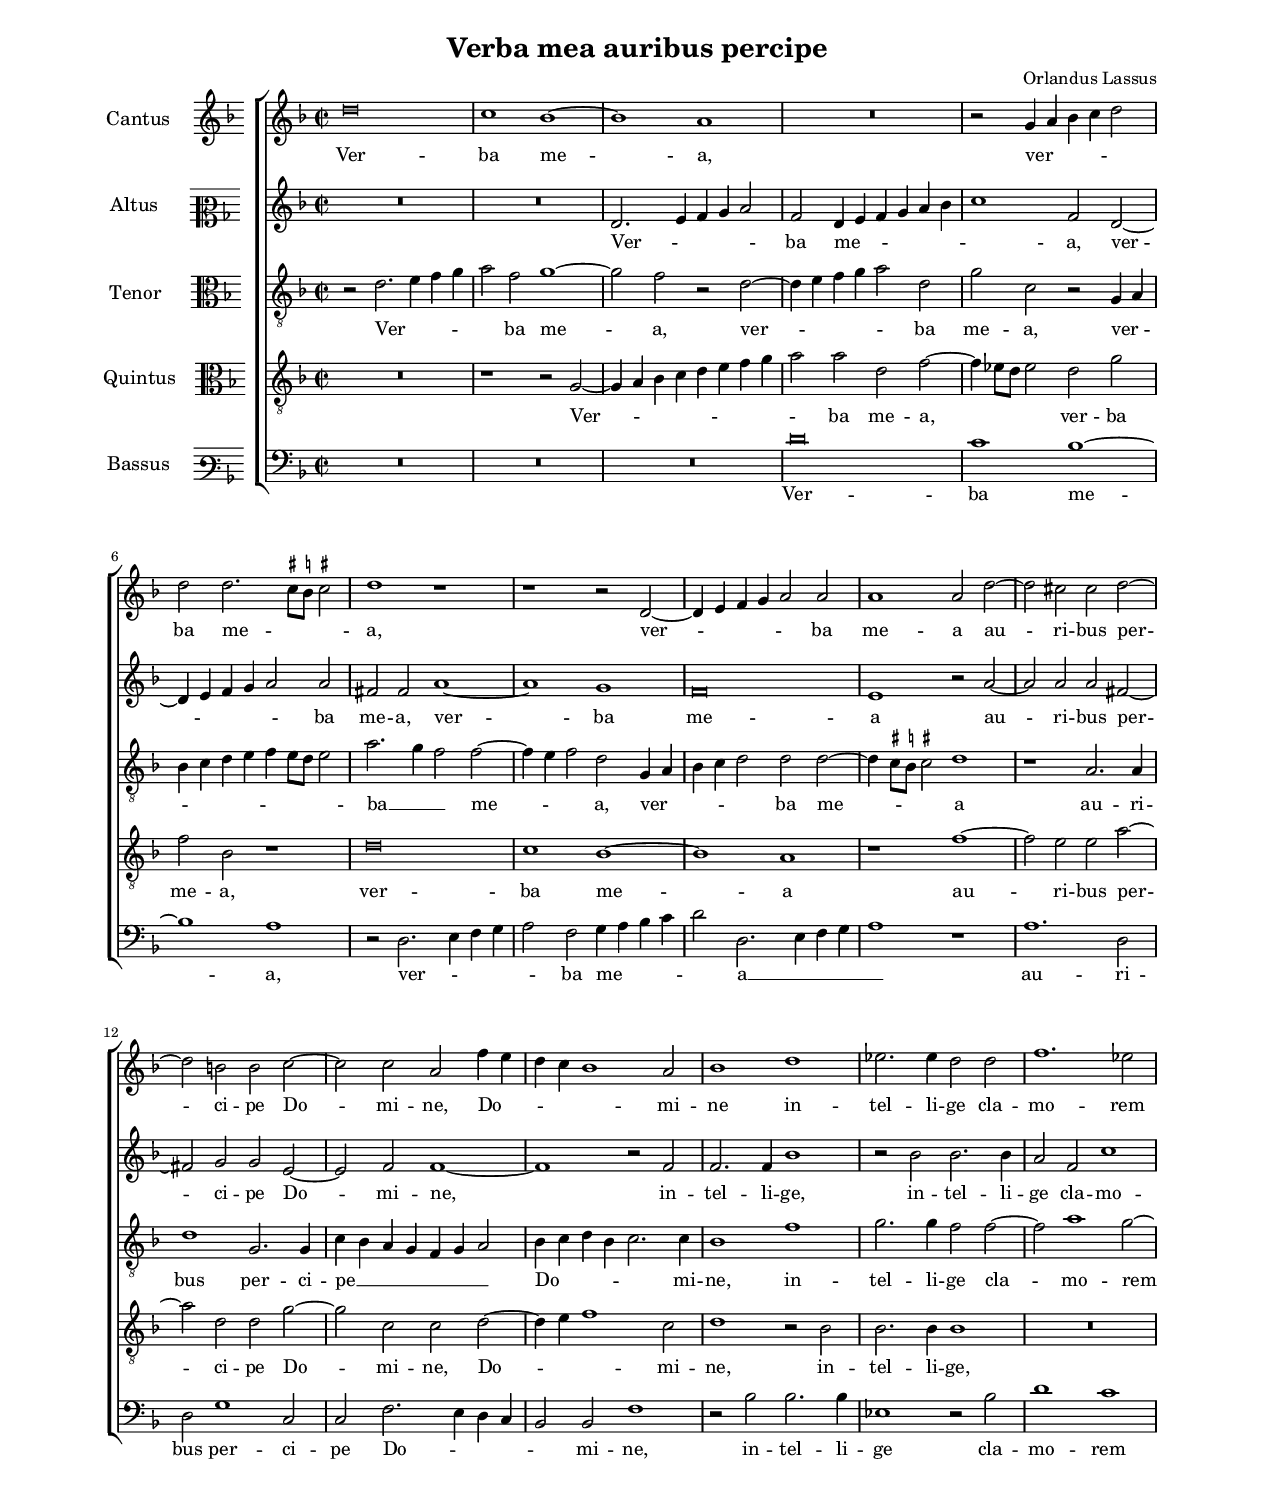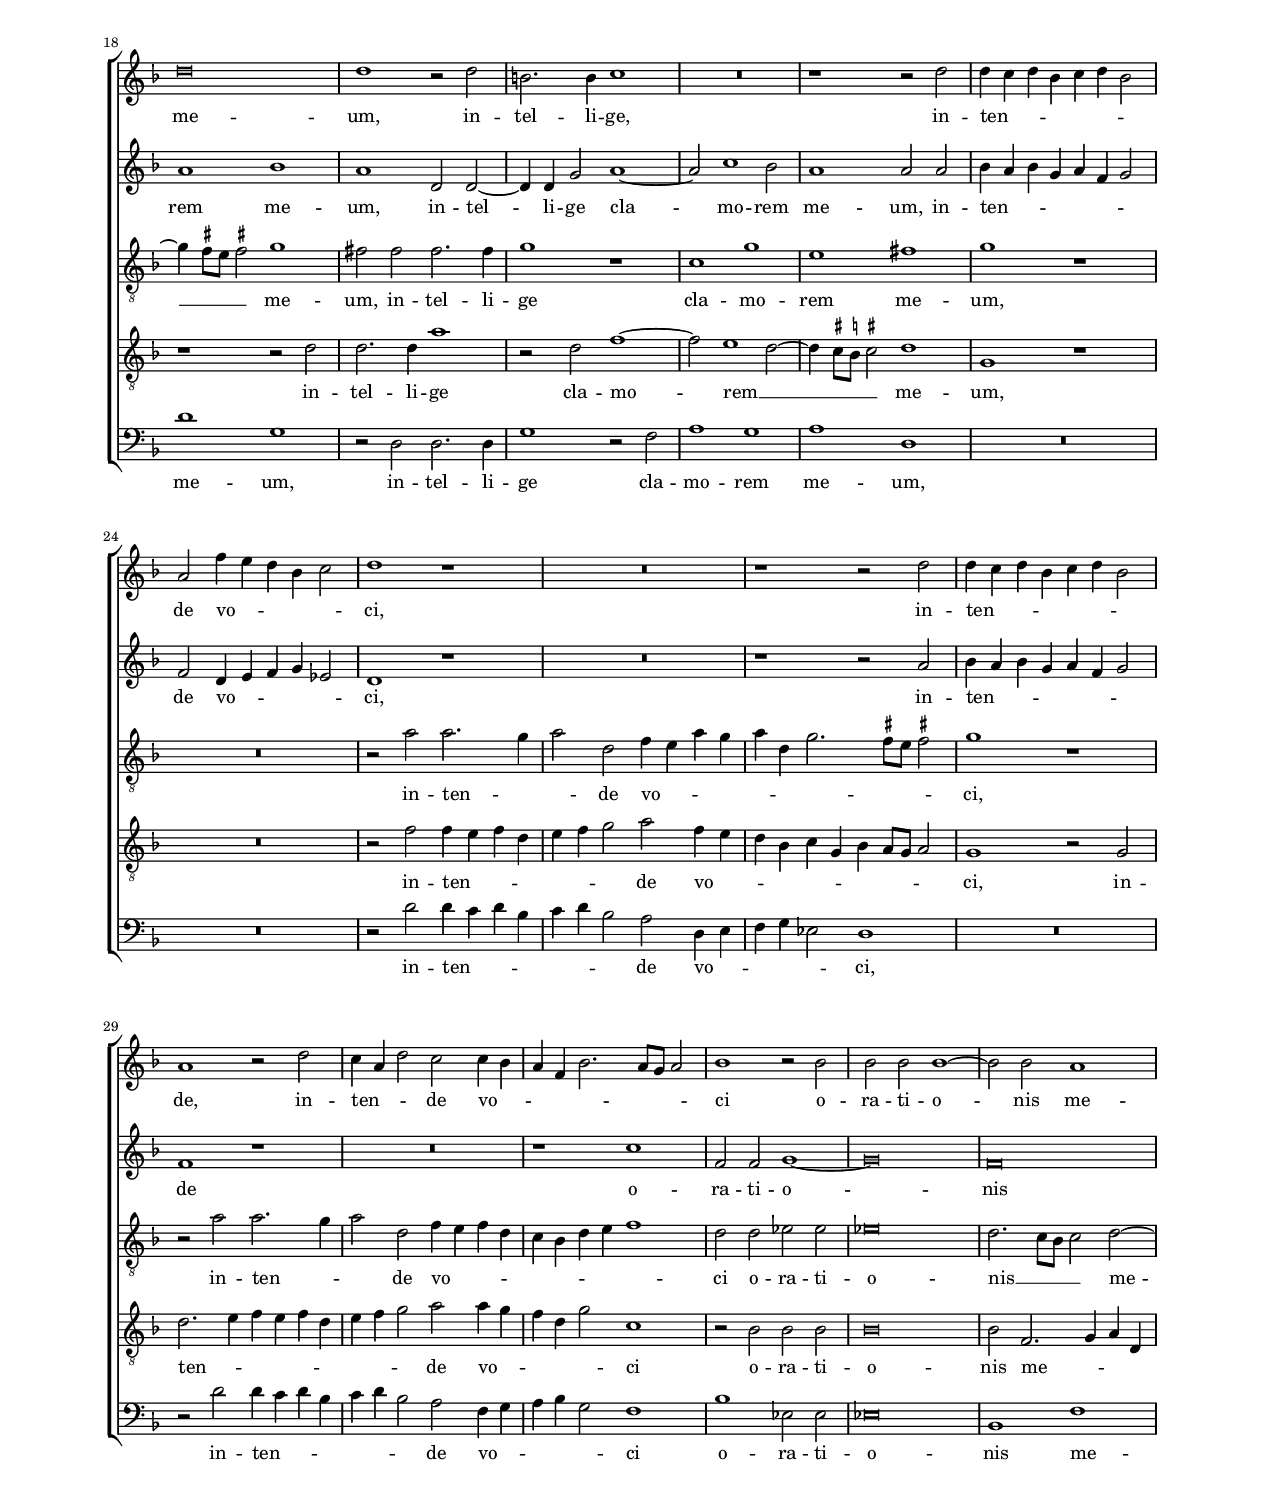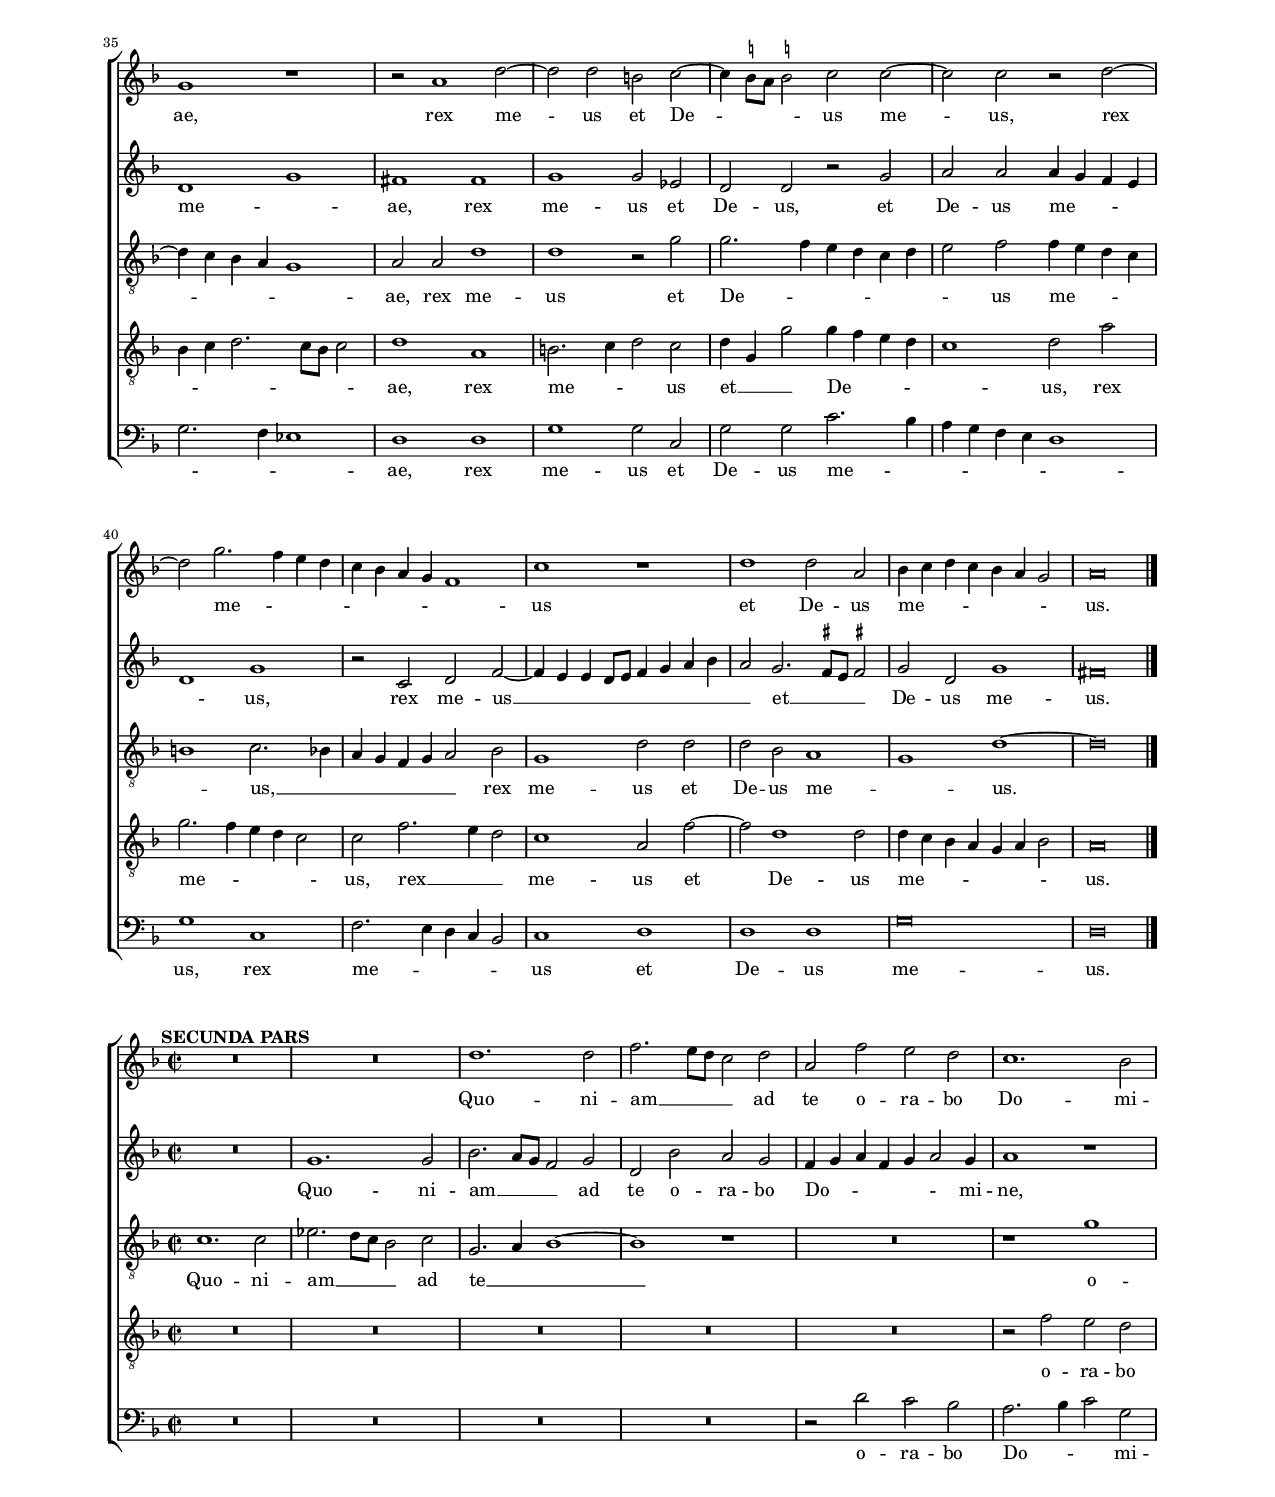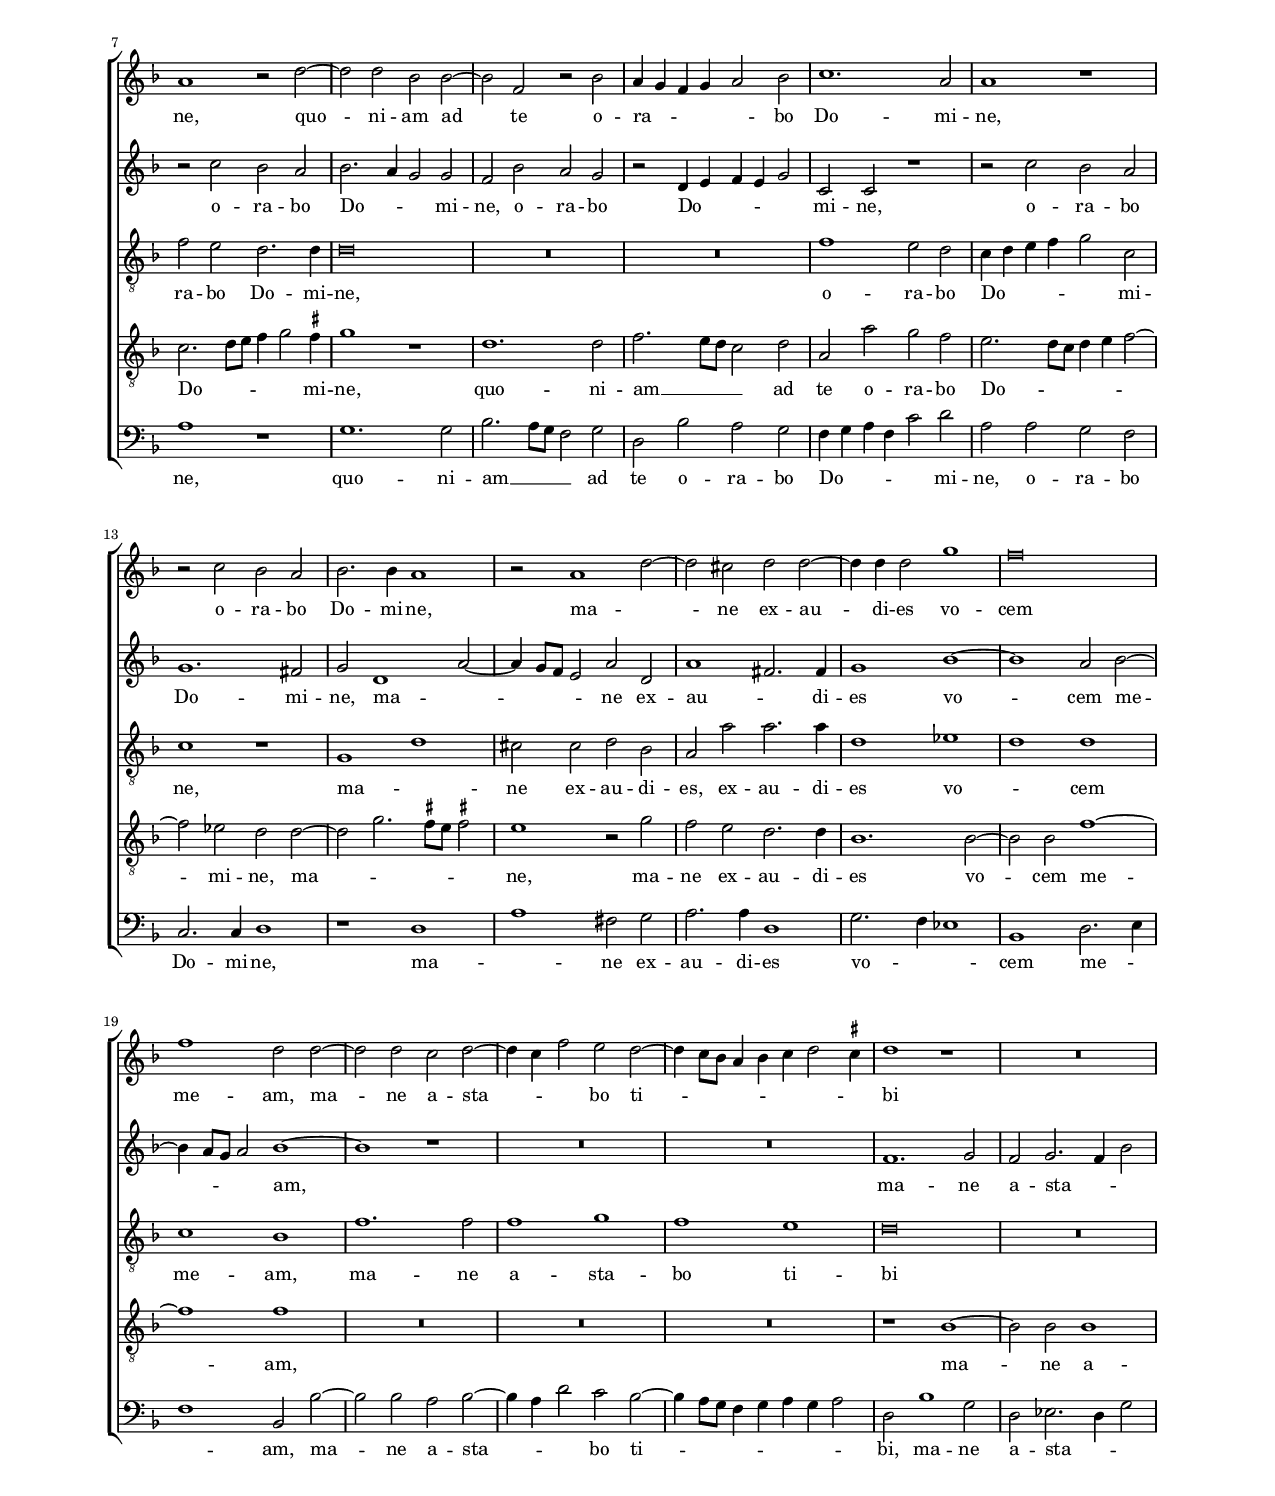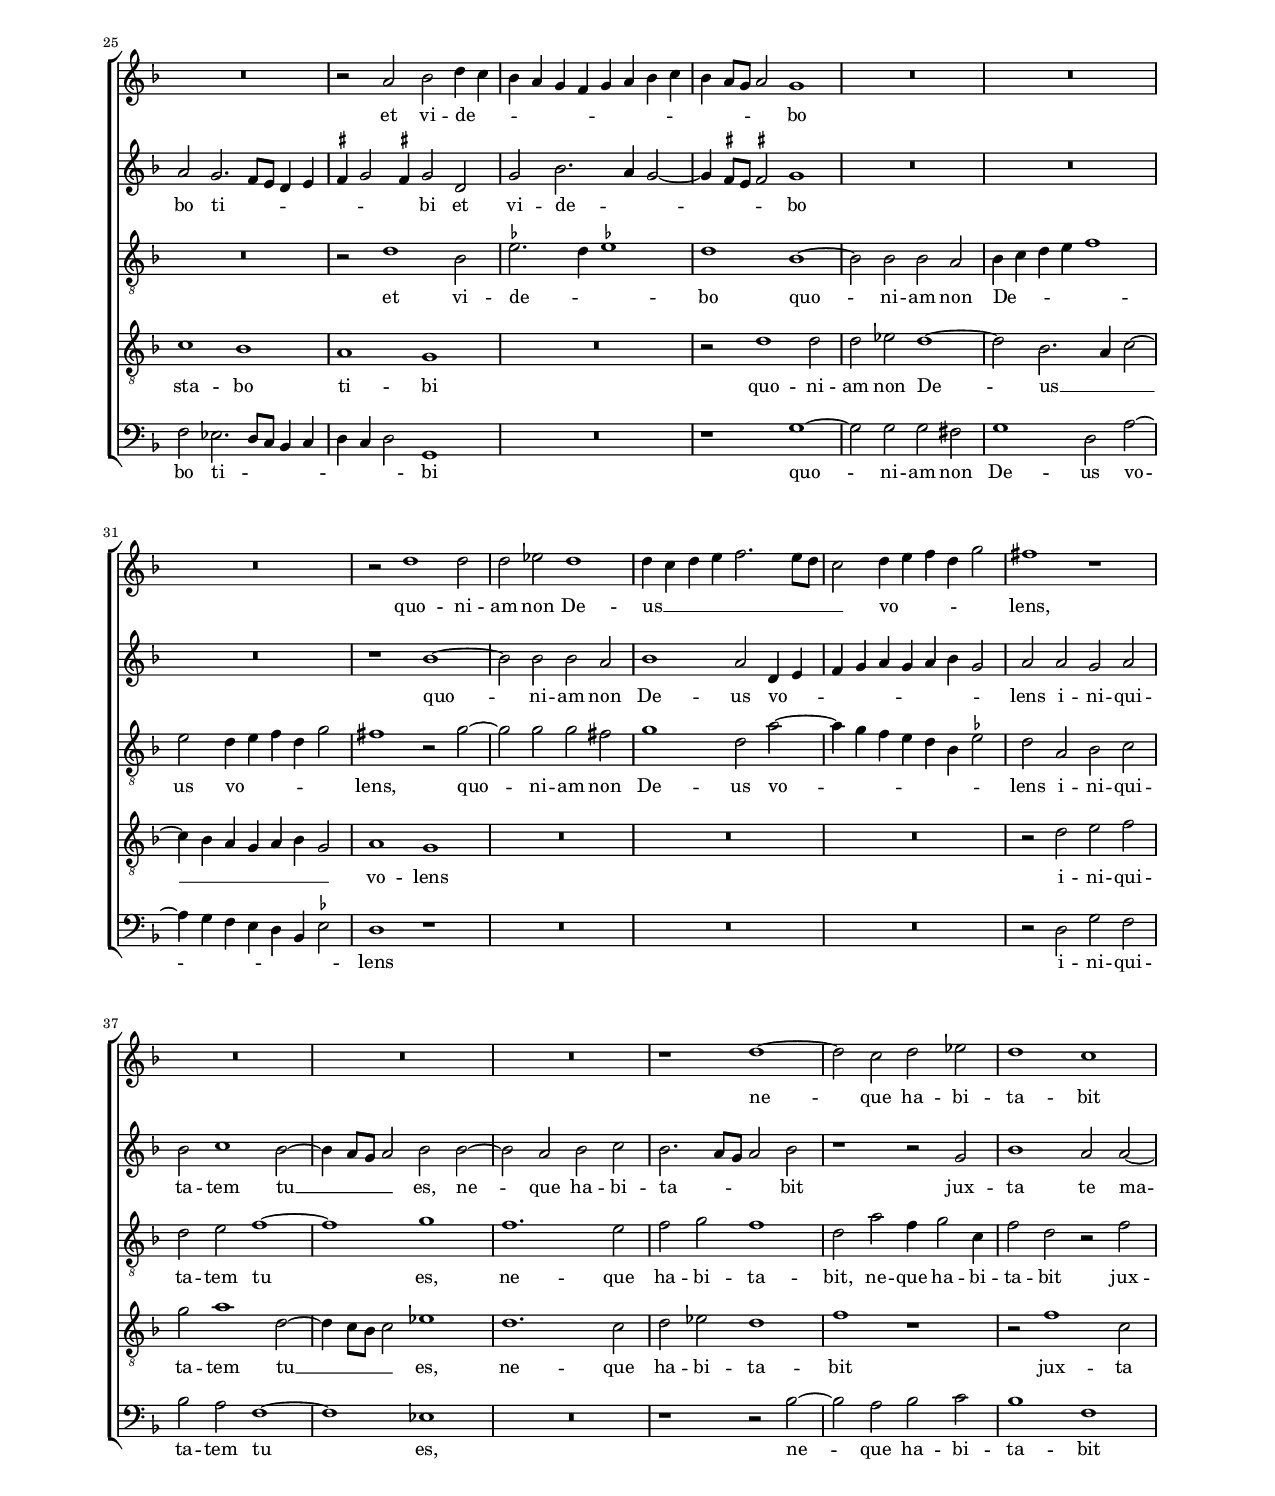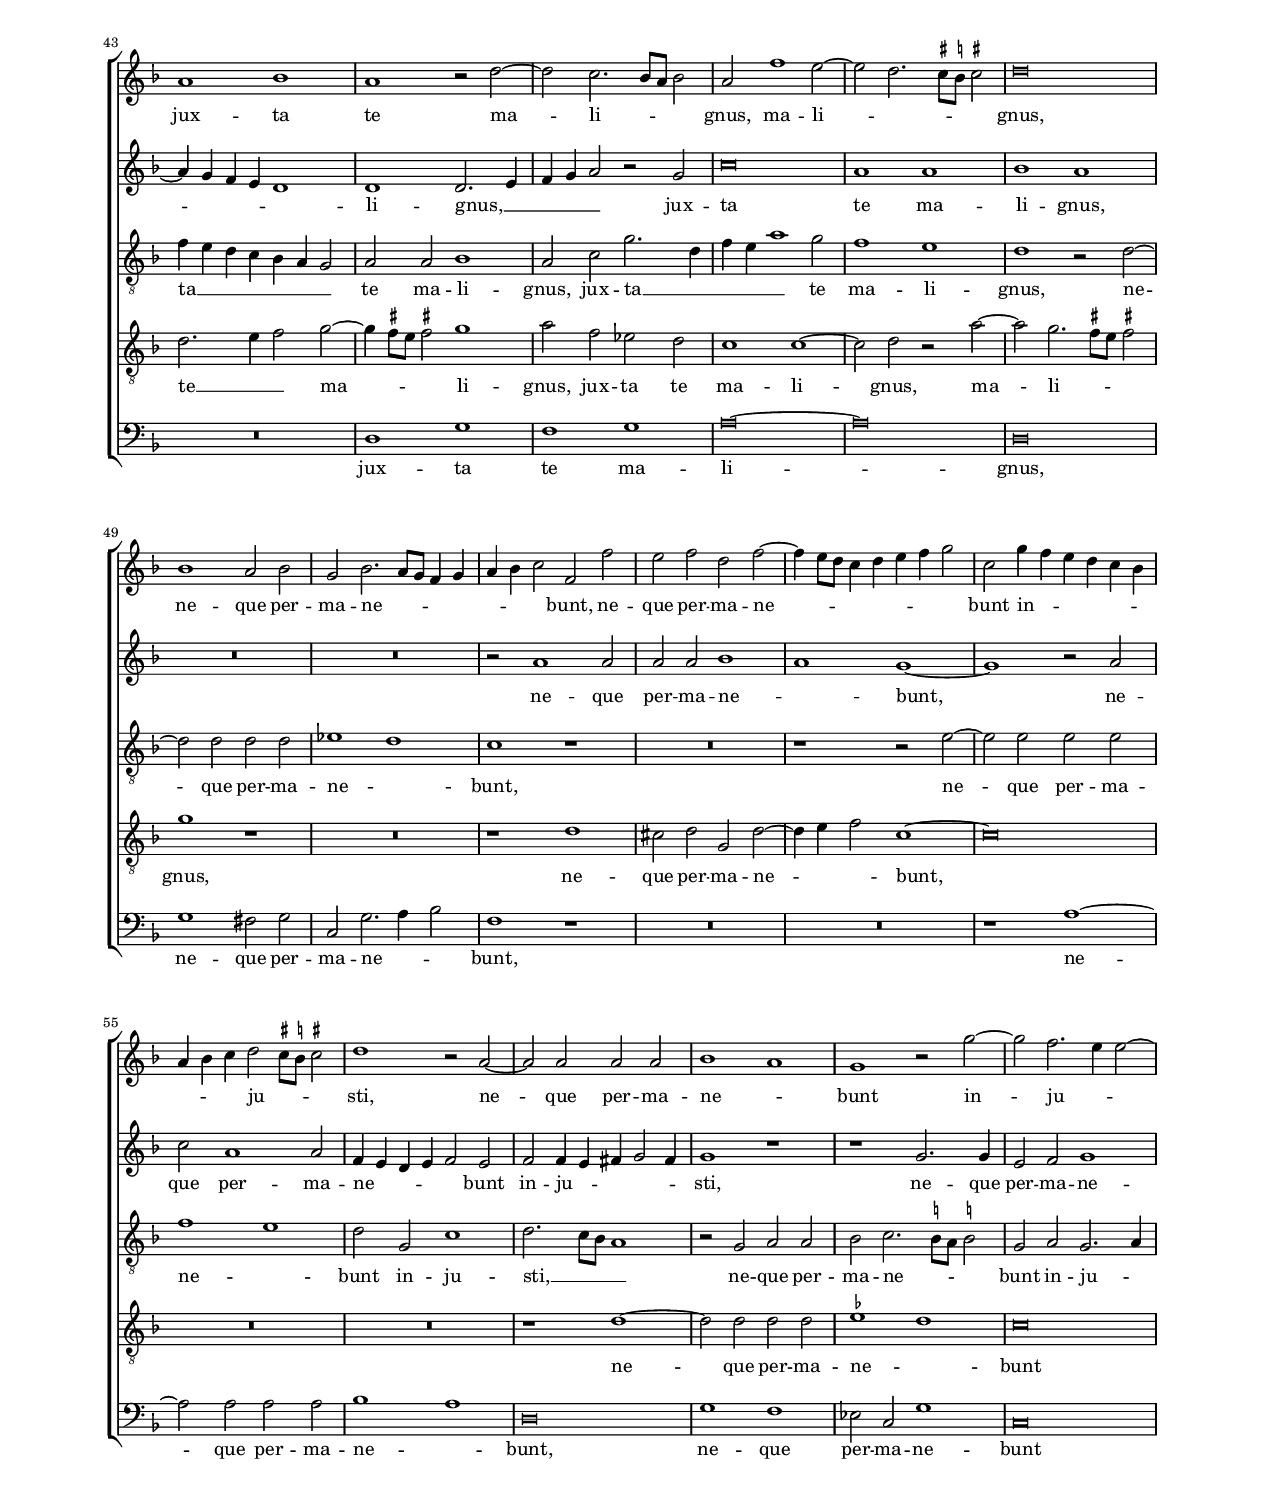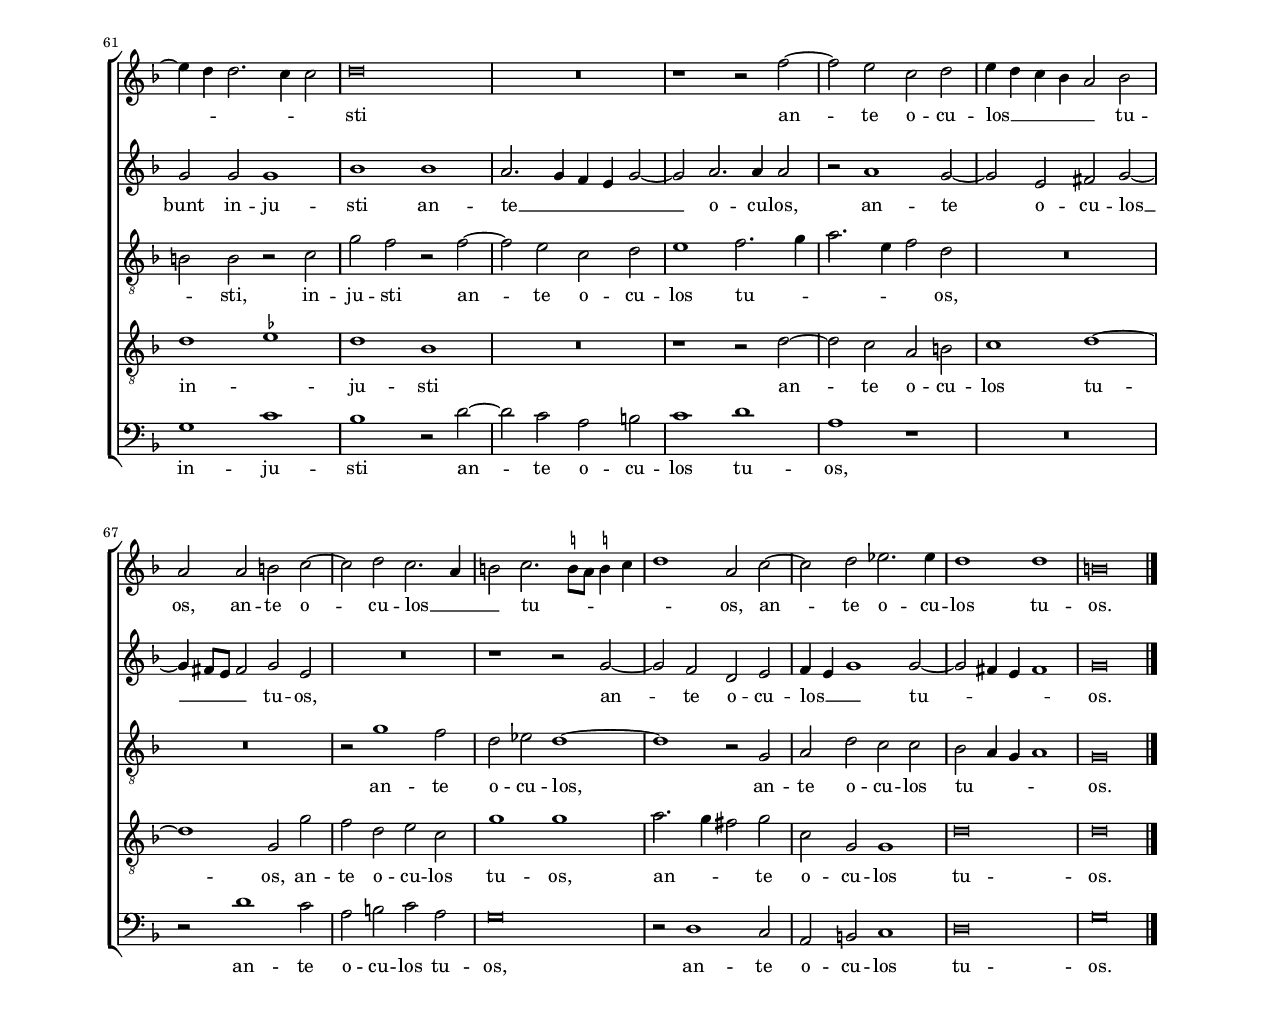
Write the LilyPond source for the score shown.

\header
{
  title="Verba mea auribus percipe"
  composer="Orlandus Lassus"
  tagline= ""
}

\version "2.18.2"
\include "deutsch.ly"
#(set-global-staff-size 15)
#(set-default-paper-size "letter")
#(ly:set-option 'point-and-click #f)

	
	ficta = { \once \set suggestAccidentals = ##t }
	
	forget = #(define-music-function (parser location music) (ly:music?) #{
		\accidentalStyle forget
		$music
		\accidentalStyle default
		#})
	
	m = \melisma
	me = \melismaEnd


\paper
	{
	top-margin = 1.8 \cm
	bottom-margin = 1.8 \cm
	left-margin = 2 \cm
	right-margin = 2 \cm
	ragged-bottom = ##f
	ragged-last-bottom = ##t
	print-page-number = ##f
	score-system-spacing = #'((basic-distance . 17) (minimum-distance . 13) (padding . 6) (strechability . 150))
	system-system-spacing = #'((basic-distance . 17) (minimum-distance . 13) (padding . 6) (strechability . 150))
%	systems-per-page = 3
%	min-systems-per-page = 3
	}

global = {
	\key f \major
	\time 2/2 \set Score.measureLength = #(ly:make-moment 2/1)
	\skip 1*90 \bar "|."
	}
	

incipitcantus = \markup { \score {
	{
	\set Staff.instrumentName = \markup { \fontsize #1 "Cantus" }
	\key f \major
	\clef violin
	s4 \bar ""
	}
	\layout  {
	raggedright = ##t
	indent = 1.8 \cm
	line-width = 2.5 \cm
	\context { \Staff \remove Time_signature_engraver }
	\override Staff.Clef.Y-extent = #'(0 . 0)
	}} \hspace #1 }
      
      
incipitaltus = \markup { \score {
	{
	\set Staff.instrumentName = \markup { \fontsize #1 "Altus" }
	\key f \major
	\clef mezzosoprano
	s4 \bar ""
	}
	\layout  {
	raggedright = ##t
	indent = 1.8 \cm
	line-width = 2.5 \cm
	\context { \Staff \remove Time_signature_engraver }
	\override Staff.Clef.Y-extent = #'(0 . 0)
	}} \hspace #1 }


incipittenor = \markup { \score {
	{
	\set Staff.instrumentName = \markup { \fontsize #1 "Tenor" }
	\key f \major
	\clef alto
	s4 \bar ""
	}
	\layout  {
	raggedright = ##t
	indent = 1.8 \cm
	line-width = 2.5 \cm
	\context { \Staff \remove Time_signature_engraver }
	\override Staff.Clef.Y-extent = #'(0 . 0)
	}} \hspace #1 }
      
      
incipitquintus = \markup { \score {
	{
	\set Staff.instrumentName = \markup { \fontsize #1 "Quintus" }
	\key f \major
	\clef alto
	s4 \bar ""
	}
	\layout  {
	raggedright = ##t
	indent = 1.8 \cm
	line-width = 2.5 \cm
	\context { \Staff \remove Time_signature_engraver }
	\override Staff.Clef.Y-extent = #'(0 . 0)
	}} \hspace #1 }
      
      
incipitbassus = \markup { \score {
	{
	\set Staff.instrumentName = \markup { \fontsize #1 "Bassus" }
	\key f \major
	\clef varbaritone
	s4 \bar ""
	}
	\layout  {
	raggedright = ##t
	indent = 1.8 \cm
	line-width = 2.5 \cm
	\context { \Staff \remove Time_signature_engraver }
	\override Staff.Clef.Y-extent = #'(0 . 0)
	}} \hspace #1 }


cantus =  \relative c''
	{
	d\breve
	c1 b~
	b1 a
	R\breve
%5
	r2 g4 a b c d2 |
	d2 d2. \ficta cis8 \ficta h \ficta cis!2
	d1 r
	r1 r2 d,~
	d4 e f g a2 a
%10
	a1 a2 d~ |
	d2 cis cis d~
	d2 h h c~
	c2 c a f'4 e
	d4 c b1 a2
%15
	b1 d |
	es2. es4 d2 d
	f1. es2
	d\breve
	d1 r2 d
%20
	h2. h4 c1 |
	R\breve
	r1 r2 d
	d4 c d b c d b2
	a2 f'4 e d b c2
%25
	d1 r |
	R\breve
	r1 r2 d
	d4 c d b c d b2
	a1 r2 d
%30
	c4 a d2 c c4 b |
	a4 f b2. a8 g a2
	b1 r2 b
	b2 b b1~
	b2 b a1
%35
	g1 r |
	r2 a1 d2~
	d2 d h c~
	c4 \stemDown \ficta h8 a \stemNeutral \ficta h!2 c c~
	c2 c r d~
%40
	d2 g2. f4 e d |
	c4 b a g f1
	c'1 r
	d1 d2 a
	b4 c d c b a g2
%45
	a\breve |
	}


altus =  \relative c'
        {
	R\breve
	R\breve
	d2. e4 f g a2
	f2 d4 e f g a b
%5
	c1 f,2 d~ |
	d4 e f g a2 a
	fis2 fis a1~
	a1 g
	f\breve
%10
	e1 r2 a~ |
	a2 a a fis~
	fis2 g g e~
	e2 f f1~
	f1 r2 f
%15
	f2. f4 b1 |
	r2 b b2. b4
	a2 f c'1
	a1 b
	a1 d,2 d~
%20
	d4 d g2 a1~ |
	a2 c1 b2
	a1 a2 a
	b4 a b g a f g2
	f2 d4 e f4 g es2
%25
	d1 r |
	R\breve
	r1 r2 a'
	b4 a b g a f g2
	f1 r
%30
	R\breve |
	r1 c'
	f,2 f g1~
	g\breve
	f\breve
%35
	d1 g |
	fis1 fis
	g1 g2 es
	d2 d r g
	a2 a a4 g f e
%40
	d1 g |
	r2 c, d f~
	f4 e e d8 e f4 g a b
	a2 g2. \ficta fis8 e \ficta fis!2
	g2 d g1
%45
	fis\breve |
	}


tenor =  \relative c'
	{
	r2 d2. e4 f g
	a2 f g1~
	g2 f r d~
	d4 e f g a2 d,
%5
	g2 c, r g4 a |
	b4 c d e f e8 d e2
	a2. g4 f2 f~
	f4 e f2 d g,4 a
	b4 c d2 d d~
%10
	d4 \ficta cis8 \ficta h \ficta cis!2 d1 |
	r1 a2. a4
	d1 g,2. g4
	c4 b a g f g a2
	b4 c d b c2. c4
%15
	b1 f' |
	g2. g4 f2 f~
	f2 a1 g2~
	g4 \ficta fis8 e \ficta fis!2 g1
	fis2 fis fis2. fis4
%20
	g1 r |
	c,1 g'
	e1 fis
	g1 r
	R\breve
%25
	r2 a a2. g4 |
	a2 d, f4 e a g
	a4 d, g2. \ficta fis8 e \ficta fis!2
	g1 r
	r2 a a2. g4
%30
	a2 d, f4 e f d |
	c4 b d e f1
	d2 d es es
	es\breve
	d2. c8 b c2 d~
%35
	d4 c b a g1 |
	a2 a d1
	d1 r2 g
	g2. f4 e d c d
	e2 f f4 e d c
%40
	h1 c2. b4 |
	a4 g f g a2 b
	g1 d'2 d
	d2 b a1
	g1 d'~
%45
	d\breve |
	}


quintus  =  \relative c'
	{
	R\breve
	r1 r2 g~
	g4 a b c d e f g
	a2 a d, f~
%5
	f4 es8 d es2 d g |
	f2 b, r1
	d\breve
	c1 b~
	b1 a
%10
	r1 f'~ |
	f2 e e a~
	a2 d, d g~
	g2 c, c d~
	d4 e f1 c2
%15
	d1 r2 b |
	b2. b4 b1
	R\breve
	r1 r2 d
	d2. d4 a'1
%20
	r2 d, f1~ |
	f2 e1 d2~
	d4 \ficta cis8 \ficta h \ficta cis!2 d1
	g,1 r
	R\breve
%25
	r2 f' f4 e f d |
	e4 f g2 a f4 e
	d4 b c g b a8 g a2
	g1 r2 g
	d'2. e4 f e f d
%30
	e4 f g2 a a4 g |
	f4 d g2 c,1
	r2 b b b
	b\breve
	b2 f2. g4 a d,
%35
	b'4 c d2. c8 b c2 |
	d1 a
	h2. c4 d2 c
	d4 g, g'2 g4 f e d
	c1 d2 a'
%40
	g2. f4 e d c2 |
	c2 f2. e4 d2
	c1 a2 f'~
	f2 d1 d2
	d4 c b a g a b2
%45
	a\breve |
	}


bassus  =  \relative c
	{
	R\breve
	R\breve
	R\breve
	d'\breve
%5
	c1 b~ |
	b1 a
	r2 d,2. e4 f g
	a2 f g4 a b c
	d2 d,2. e4 f g
%10
	a1 r |
	a1. d,2
	d2 g1 c,2
	c2 f2. e4 d c
	b2 b f'1
%15
	r2 b b2. b4 |
	es,1 r2 b'
	d1 c
	d1 g,
	r2 d d2. d4
%20
	g1 r2 f |
	a1 g
	a1 d,
	R\breve
	R\breve
%25
	r2 d' d4 c d b |
	c4 d b2 a d,4 e
	f4 g es2 d1
	R\breve
	r2 d' d4 c d b
%30
	c4 d b2 a f4 g |
	a4 b g2 f1
	b1 es,2 es
	es\breve
	b1 f'
%35
	g2. f4 es1 |
	d1 d
	g1 g2 c,
	g'2 g c2. b4
	a4 g f e d1
%40
	g1 c, |
	f2. e4 d c b2
	c1 d
	d1 d
	g\breve
%45
	d\breve |
	}


lyricscantus = \lyricmode {
	Ver -- ba me -- a,
	ver -- _ _ _ _ ba me -- _ _ _ a,
	ver -- _ _ _ _ ba me -- a
	au -- ri -- bus per -- ci -- pe Do -- mi -- ne,
	Do -- _ _ _ _ mi -- ne in -- tel -- li -- ge cla -- mo -- rem me -- um,
	in -- tel -- li -- ge,
	in -- ten -- _ _ _ _ _ _ de vo -- _ _ _ _ ci,
	in -- ten -- _ _ _ _ _ _ de,
	in -- ten -- _ _ de vo -- _ _ _ _ _ _ _ ci
	o -- ra -- ti -- o -- nis me -- ae,
	rex me -- us et De -- _ _ _ us me -- us,
	rex me -- _ _ _ _ _ _ _ _ us et De -- us me -- _ _ _ _ _ _ us.
	}


lyricsaltus = \lyricmode {
	Ver -- _ _ _ _ ba me -- _ _ _ _ _ _ a,
	ver -- _ _ _ _ ba me -- a,
	ver -- ba me -- a
	au -- ri -- bus per -- ci -- pe Do -- mi -- ne,
	in -- tel -- li -- ge,
	in -- tel -- li -- ge cla -- mo -- rem me -- um,
	in -- tel -- li -- ge cla -- mo -- rem me -- um,
	in -- ten -- _ _ _ _ _ _ de vo -- _ _ _ _ ci,
	in -- ten -- _ _ _ _ _ _ de
	o -- ra -- ti -- o -- nis me -- _ ae,
	rex me -- us et De -- us,
	et De -- us me -- _ _ _ _ us,
	rex me -- us __ _ _ _ _ _ _ _ _ _ et __ _ _ _ De -- us me -- us.
	}


lyricstenor = \lyricmode {
	Ver -- _ _ _ _ ba me -- a,
	ver -- _ _ _ _ ba me -- a,
	ver -- _ _ _ _ _ _ _ _ _ ba __ _ _ me -- _ _ a,
	ver -- _ _ _ _ ba me -- _ _ _ a
	au -- ri -- bus per -- ci -- pe __ _ _ _ _ _ _ Do -- _ _ _ _ mi -- ne,
	in -- tel -- li -- ge cla -- mo -- rem __ _ _ _ me -- um,
	in -- tel -- li -- ge cla -- mo -- rem me --  um,
	in -- ten -- _ _ de vo -- _ _ _ _ _ _ _ _ _ ci,
	in -- ten -- _ _ de vo -- _ _ _ _ _ _ _ _ ci
	o -- ra -- ti -- o -- nis __ _ _ _ me -- _ _ _ _ ae,
	rex me -- us et De -- _ _ _ _ _ _ us me -- _ _ _ _ us, __ _ _ _ _ _ _
	rex me -- us et De -- us me -- _ us.
	}


lyricsquintus = \lyricmode {
	Ver -- _ _ _ _ _ _ _ _ ba me -- a, _ _ _
	ver -- ba me -- a,
	ver -- ba me -- a
	au -- ri -- bus per -- ci -- pe Do -- mi -- ne,
	Do -- _ _ mi -- ne,
	in -- tel -- li -- ge,
	in -- tel -- li -- ge cla -- mo -- rem __ _ _ _ _ me -- um,
	in -- ten -- _ _ _ _ _ _ de vo -- _ _ _ _ _ _ _ _ _ ci,
	in -- ten -- _ _ _ _ _ _ _ _ de vo -- _ _ _ _ ci
	o -- ra -- ti -- o -- nis me -- _ _ _ _ _ _ _ _ _ ae,
	rex me -- _ _ us et __ _ _ De -- _ _ _ _ us,
	rex me -- _ _ _ _ us,
	rex __ _ _ me -- us et De -- us me -- _ _ _ _ _ _ us.
	}


lyricsbassus = \lyricmode {
	Ver -- ba me -- a,
	ver -- _ _ _ _ ba me -- _ _ _ _ a __ _ _ _ _
	au -- ri -- bus per -- ci -- pe Do -- _ _ _ _ mi -- ne,
	in -- tel -- li -- ge cla -- mo -- rem me -- um,
	in -- tel -- li -- ge cla -- mo -- rem me -- um,
	in -- ten -- _ _ _ _ _ _ de vo -- _ _ _ _ ci,
	in -- ten -- _ _ _ _ _ _ de vo -- _ _ _ _ ci
	o -- ra -- ti -- o -- nis me -- _ _ _ ae,
	rex me -- us et De -- us me -- _ _ _ _ _ _ us,
	rex me -- _ _ _ _ us et De -- us me -- us.
	}


\score
{  
	% \transpose {
	\new ChoirStaff \with { \override StaffGrouper.staff-staff-spacing.basic-distance = #12 }
	<<

	\new Staff << \global
	\new Voice="v1" {
		\set Staff.instrumentName=\incipitcantus
		\set Staff.midiInstrument = "reed organ"
		\clef violin
		\cantus }
	\new Lyrics \lyricsto "v1" {\lyricscantus }
	>>


	\new Staff << \global
	\new Voice="v2" {
		\set Staff.instrumentName=\incipitaltus
		\set Staff.midiInstrument = "reed organ"
		\clef violin 
		\altus}
	\new Lyrics \lyricsto "v2" {\lyricsaltus }
	>>


	\new Staff << \global
	\new Voice="v3" {
		\set Staff.instrumentName=\incipittenor
		\set Staff.midiInstrument = "reed organ"
		\clef "G_8"
		\tenor }
	\new Lyrics \lyricsto "v3" {\lyricstenor }
	>>


	\new Staff << \global
	\new Voice="v5" {
		\set Staff.instrumentName=\incipitquintus
		\set Staff.midiInstrument = "reed organ"
		\clef "G_8"
		\quintus}
	\new Lyrics \lyricsto "v5" {\lyricsquintus }
	>>


	\new Staff << \global
	\new Voice="v4" {
		\set Staff.instrumentName=\incipitbassus
		\set Staff.midiInstrument = "reed organ"
		\clef bass
		\bassus }
	\new Lyrics \lyricsto "v4" {\lyricsbassus}
	>>

	>>
	% } % transpose

	\layout
	{
	indent = 2.5 \cm
	\context { \Staff \override TimeSignature.break-visibility = #end-of-line-invisible }
%	\context { \Lyrics \override VerticalAxisGroup.nonstaff-relatedstaff-spacing.padding = #2 }
%	\context { \Lyrics \override LyricText.font-size = #1 }
%	\context { \Staff \override InstrumentName.X-offset = #'-25 }
	\context { \Score \override BarNumber.padding = #2 }
	\context { \Voice \override NoteHead.style = #'baroque }
	}


\midi
	{
    	\tempo 2 = 90
	}

}

%%%%%%%%%%%%%%%%%%%%  PARS SECUNDA


global = {
	\key f \major
	\time 2/2 \set Score.measureLength = #(ly:make-moment 2/1)
	\skip 1*146 \bar "|."
	}


cantus =  \relative c''
	{
	R\breve^\markup { \left-align \bold "SECUNDA PARS" }
	R\breve
	d1. d2
	f2. e8 d c2 d
%5
	a2 f' e d |
	c1. b2
	a1 r2 d~
	d2 d b b~
	b2 f r b
%10
	a4 g f g a2 b |
	c1. a2
	a1 r
	r2 c b a
	b2. b4 a1
%15
	r2 a1 d2~ |
	d2 cis d d~
	d4 d d2 g1
	f\breve
	f1 d2 d~
%20
	d2 d c d~ |
	d4 c f2 e d~ 
	d4 c8 b a4 b c d2 \ficta cis4
	d1 r
	R\breve
%25
	R\breve |
	r2 a b d4 c
	b4 a g f g a b c
	b4 a8 g a2 g1
	R\breve
%30
	R\breve |
	R\breve
	r2 d'1 d2
	d2 es d1
	d4 c d e f2. e8 d
%35
	c2 d4 e f d g2 |
	fis1 r
	R\breve
	R\breve
	R\breve
%40
	r1 d~ |
	d2 c d es
	d1 c
	a1 b
	a1 r2 d~
%45
	d2 c2. b8 a b2 |
	a2 f'1 e2~
	e2 d2. \ficta cis8 \ficta h \ficta cis!2
	d\breve
	b1 a2 b
%50
	g2 b2. a8 g f4 g |
	a4 b c2 f, f'
	e2 f d f~
	f4 e8 d c4 d e f g2
	c,2 g'4 f e d c b
%55
	a4 b c d2 \ficta cis8 \ficta h \ficta cis!2 |
	d1 r2 a~
	a2 a a a
	b1 a
	g1 r2 g'~
%60
	g2 f2. e4 e2~
	e4 d d2. c4 c2
	d\breve
	R\breve
	r1 r2 f~
%65
	f2 e c d |
	e4 d c b a2 b
	a2 a h c~
	c2 d c2. a4
	h2 c2. \stemDown \ficta h!8 a \stemNeutral \ficta h!4 c
%70
	d1 a2 c~ |
	c2 d es2. es4
	d1 d
	h\breve |
	}


altus =  \relative c'
        {
	R\breve
	g'1. g2
	b2. a8 g f2 g
	d2 b' a g
%5
	f4 g a f g a2 g4 |
	a1 r
	r2 c b a
	b2. a4 g2 g
	f2 b a g
%10
	r2 d4 e f e g2 |
	c,2 c r1
	r2 c' b a
	g1. fis2
	g2 d1 a'2~
%15
	a4 g8 f e2 a d, |
	a'1 fis2. fis4
	g1 b~
	b1 a2 b~
	b4 a8 g a2 b1~
%20
	b1 r |
	R\breve
	R\breve
	f1. g2
	f2 g2. f4 b2
%25
	a2 g2. f8 e d4 e |
	\ficta fis4 g2 \ficta fis!4 g2 d
	g2 b2. a4 g2~
	g4 \ficta fis 8 e \ficta fis!2 g1
	R\breve
%30
	R\breve |
	R\breve
	r1 b~
	b2 b b a
	b1 a2 d,4 e
%35
	f4 g a g a b g2 |
	a2 a g a
	b2 c1 b2~
	b4 a8 g a2 b b~
	b2 a b c
%40
	b2. a8 g a2 b |
	r1 r2 g
	b1 a2 a~
	a4 g f e d1
	d1 d2. e4
%45
	f4 g a2 r g |
	c\breve
	a1 a
	b1 a
	R\breve
%50
	R\breve |
	r2 a1 a2
	a2 a b1
	a1 g~
	g1 r2 a
%55
	c2 a1 a2 |
	f4 e d e f2 e
	f2 f4 e fis g2 fis4
	g1 r
	r1 g2. g4
%60
	e2 f g1 |
	g2 g g1
	b1 b
	a2. g4 f e g2~
	g2 a2. a4 a2
%65
	r2 a1 g2~ |
	g2 e fis g~
	g4 fis8 e fis2 g e
	R\breve
	r1 r2 g~
%70
	g2 f d e |
	f4 e g1 g2~
	g2 fis4 e fis1
	g\breve |
	}


tenor =  \relative c'
	{
	c1. c2
	es2. d8 c b2 c
	g2. a4 b1~
	b1 r
%5
	R\breve |
	r1 g'
	f2 e d2. d4
	d\breve
	R\breve
%10
	R\breve |
	f1 e2 d
	c4 d e f g2 c,
	c1 r
	g1 d'
%15
	cis2 cis d b |
	a2 a' a2. a4
	d,1 es
	d1 d
	c1 b
%20
	f'1. f2 |
	f1 g
	f1 e
	d\breve
	R\breve
%25
	R\breve |
	r2 d1 b2
	\ficta es2. d4 \ficta es!1
	d1 b~
	b2 b b a
%30
	b4 c d e f1 |
	e2 d4  e f d g2
	fis1 r2 g~
	g2 g g fis
	g1 d2 a'~
%35
	a4 g f e d b \ficta es2 |
	d2 a b c
	d2 e f1~
	f1 g
	f1. e2
%40
	f2 g f1 |
	d2 a' f4 g2 c,4
	f2 d r f
	f4 e d c b a g2
	a2 a b1
%45
	a2 c g'2. d4 |
	f4 e a1 g2
	f1 e
	d1 r2 d~
	d2 d d d
%50
	es1 d |
	c1 r
	R\breve
	r1 r2 e~
	e2 e e e
%55
	f1 e |
	d2 g, c1
	d2. c8 b a1
	r2 g a a
	b2 c2. \stemDown \ficta h8 a \stemNeutral \ficta h!2
%60
	g2 a g2. a4 |
	h2 h r c
	g'2 f r f~
	f2 e c d
	e1 f2. g4
%65
	a2. e4 f2 d |
	R\breve
	R\breve
	r2 g1 f2
	d2 es d1~
%70
	d1 r2 g, |
	a2 d c c
	b2 a4 g a1
	g\breve |
	}


quintus  =  \relative c'
	{
	R\breve
	R\breve
	R\breve
	R\breve
%5
	R\breve |
	r2 f e d
	c2. d8 e f4 g2 \ficta fis4
	g1 r
	d1. d2
%10
	f2. e8 d c2 d |
	a2 a' g f
	e2. d8 c d4 e f2~
	f2 es d d~
	d2 g2. \ficta fis8 e \ficta fis!2
%15
	e1 r2 g |
	f2 e d2. d4
	b1. b2~
	b2 b f'1~
	f1 f
%20
	R\breve |
	R\breve
	R\breve
	r1 b,~
	b2 b b1
%25
	c1 b |
	a1 g
	R\breve
	r2 d'1 d2
	d2 es d1~
%30
	d2 b2. a4 c2~ |
	c4 b a g a b g2
	a1 g
	R\breve
	R\breve
%35
	R\breve |
	r2 d' e f
	g2 a1 d,2~
	d4 c8 b c2 es1
	d1. c2
%40
	d2 es d1 |
	f1 r
	r2 f1 c2
	d2. e4 f2 g~
	g4 \ficta fis8 e \ficta fis!2 g1
%45
	a2 f es d |
	c1 c~
	c2 d r a'~
	a2 g2. \ficta fis8 e \ficta fis!2
	g1 r
%50
	R\breve |
	r1 d
	cis2 d g, d'~
	d4 e f2 c1~
	c\breve
%55
	R\breve |
	R\breve
	r1 d~
	d2 d d d
	\ficta es1 d
%60
	c\breve |
	d1 \ficta es
	d1 b
	R\breve
	r1 r2 d~
%65
	d2 c a h |
	c1 d~
	d1 g,2 g'
	f2 d e c
	g'1 g
%70
	a2. g4 fis2 g |
	c,2 g g1
	d'\breve
	d\breve |
	}


bassus  =  \relative c
	{
	R\breve
	R\breve
	R\breve
	R\breve
%5
	r2 d' c b |
	a2. b4 c2 g
	a1 r
	g1. g2
	b2. a8 g f2 g
%10
	d2 b' a g |
	f4 g a f c'2 d
	a2 a g f
	c2. c4 d1
	r1 d
%15
	a'1 fis2 g |
	a2. a4 d,1
	g2. f4 es1
	b1 d2. e4
	f1 b,2 b'~
%20
	b2 b a b~ |
	b4 a d2 c b~
	b4 a8 g f4 g a g a2
	d,2 b'1 g2
	d2 es2. d4 g2
%25
	f2 es2. d8 c b4 c |
	d4 c d2 g,1
	R\breve
	r1 g'~
	g2 g g fis
%30
	g1 d2 a'~ |
	a4 g f e d b \ficta es2
	d1 r
	R\breve
	R\breve
%35
	R\breve |
	r2 d g f
	b2 a f1~
	f1 es
	R\breve
%40
	r1 r2 b'~ |
	b2 a b c
	b1 f
	R\breve
	d1 g
%45
	f1 g |
	a\breve~
	a\breve
	d,\breve
	g1 fis2 g
%50
	c,2 g'2. a4 b2 |
	f1 r
	R\breve
	R\breve
	r1 a~
%55
	a2 a a a |
	b1 a
	d,\breve
	g1 f
	es2 c g'1 |
%60
	c,\breve
	g'1 c
	b1 r2 d~
	d2 c a h
	c1 d |
%65
	a1 r
	R\breve
	r2 d1 c2
	a2 h c a
	g\breve |
%70
	r2 d1 c2
	a2 h c1
	d\breve
	g\breve |
	}


lyricscantus = \lyricmode {
	Quo -- ni -- am __ _ _ _ ad te o -- ra -- bo Do -- mi -- ne,
	quo -- ni -- am ad te o -- ra -- _ _ _ _ bo Do -- mi -- ne,
	o -- ra -- bo Do -- mi -- ne,
	ma -- _ ne ex -- au -- di -- es vo -- cem me -- am,
	ma -- ne a -- sta -- _ _ bo ti -- _ _ _ _ _ _ _ bi
	et vi -- de -- _ _ _ _ _ _ _ _ _ _ _ _ _ bo
	quo -- ni -- am non De -- us __ _ _ _ _ _ _ _ vo -- _ _ _ _ lens,
	ne -- que ha -- bi -- ta -- bit jux -- ta te ma -- li -- _ _ _ gnus,
	ma -- li -- _ _ _ _ gnus,
	ne -- que per -- ma -- ne -- _ _ _ _ _ _ _ bunt,
	ne -- que per -- ma -- ne -- _ _ _ _ _ _ _ bunt in -- _ _ _ _ _ _ _ _ ju -- _ _ _ sti,
	ne -- que per -- ma -- ne -- _ bunt in -- ju -- _ _ _ _ _ _ sti
	an -- te o -- cu -- los __ _ _ _ _ tu -- os,
	an -- te o -- cu -- los __ _ _ tu -- _ _ _ _ _ os,
	an -- te o -- cu -- los tu -- os.
	}


lyricsaltus = \lyricmode {
	Quo -- ni -- am __ _ _ _ ad te o -- ra -- bo Do -- _ _ _ _ _ mi -- ne,
	o -- ra -- bo Do -- _ _ mi -- ne,
	o -- ra -- bo Do -- _ _ _ _ mi -- ne,
	o -- ra -- bo Do -- mi -- ne,
	ma -- _ _ _ _ ne ex -- au -- _ di -- es vo -- cem me -- _ _ _ am,
	ma -- ne a -- sta -- _ _ bo ti -- _ _ _ _ _ _ _ bi
	et vi -- de -- _ _ _ _ _ bo
	quo -- ni -- am non De -- us vo -- _ _ _ _ _ _ _ _ lens i -- ni -- qui -- ta -- tem tu __ _ _ _ es,
	ne -- que ha -- bi -- ta -- _ _ _ bit jux -- ta te ma -- _ _ _ _ li -- gnus, __ _ _ _ _
	jux -- ta te ma -- li -- gnus,
	ne -- que per -- ma -- ne -- _ bunt,
	ne -- que per -- ma -- ne -- _ _ _ _ bunt in -- ju -- _ _ _ _ sti,
	ne -- que per -- ma -- ne -- bunt in -- ju -- sti
	an -- te __ _ _ _ _ o -- cu -- los,
	an -- te o -- cu -- los __ _ _ _ tu -- os,
	an -- te o -- cu -- los __ _ _ tu -- _ _ _ os.
	}


lyricstenor = \lyricmode {
	Quo -- ni -- am __ _ _ _ ad te __ _ _ o -- ra -- bo Do -- mi -- ne,
	o -- ra -- bo Do -- _ _ _ _ mi -- ne,
	ma -- _ ne ex -- au -- di -- es,
	ex -- au -- di -- es vo -- _ cem me -- am,
	ma -- ne a -- sta -- bo ti -- bi
	et vi -- de -- _ _ bo
	quo -- ni -- am non De -- _ _ _ _ us vo -- _ _ _ _ lens,
	quo -- ni -- am non De -- us vo -- _ _ _ _ _ _ lens i -- ni -- qui -- ta -- tem tu es,
	ne -- que ha -- bi -- ta -- bit,
	ne -- que ha -- bi -- ta -- bit jux -- ta __ _ _ _ _ _ _ te ma -- li -- gnus,
	jux -- ta __ _ _ _ _ te ma -- li -- gnus,
	ne -- que per -- ma -- ne -- _ bunt,
	ne -- que per -- ma -- ne -- _ bunt in -- ju -- sti, __ _ _ _
	ne -- que per -- ma -- ne -- _ _ _ bunt in -- ju -- _ _ sti,
	in -- ju -- sti
	an -- te o -- cu -- los tu -- _ _ _ _ os,
	an -- te o -- cu -- los,
	an -- te o -- cu -- los tu -- _ _ _ os.
	}


lyricsquintus = \lyricmode {
	o -- ra -- bo Do -- _ _ _ _ mi -- ne,
	quo -- ni -- am __ _ _ _ ad te o -- ra -- bo Do -- _ _ _ _ _ mi -- ne,
	ma -- _ _ _ _ ne,
	ma -- ne ex -- au -- di -- es vo -- cem me -- am,
	ma -- ne a -- sta -- bo ti -- bi
	quo -- ni -- am non De -- us __ _ _ _ _ _ _ _ _ vo -- lens i -- ni -- qui -- ta -- tem tu __ _ _ _ es,
	ne -- que ha -- bi -- ta -- bit jux -- ta te __ _ _ ma -- _ _ _ li -- gnus,
	jux -- ta te ma -- li -- gnus,
	ma -- li -- _ _ _ gnus,
	ne -- que per -- ma -- ne -- _ _ bunt,
	ne -- que per -- ma -- ne -- _ bunt in -- _ ju -- sti
	an -- te o -- cu -- los tu -- os,
	an -- te o -- cu -- los tu -- os,
	an -- _ _ te o -- cu -- los tu -- os.
	}


lyricsbassus = \lyricmode {
	o -- ra -- bo Do -- _ _ mi -- ne,
	quo -- ni -- am __ _ _ _ ad te o -- ra -- bo Do -- _ _ _ _ mi -- ne,
	o -- ra -- bo Do -- mi -- ne,
	ma -- _ ne ex -- au -- di -- es vo -- _ _ cem me -- _ _ am,
	ma -- ne a -- sta -- _ _ bo ti -- _ _ _ _ _ _ _ bi,
	ma -- ne a -- sta -- _ _ bo ti -- _ _ _ _ _ _ _ bi
	quo -- ni -- am non De -- us vo -- _ _ _ _ _ _ lens i -- ni -- qui -- ta -- tem tu es,
	ne -- que ha -- bi -- ta -- bit jux -- ta te ma -- li -- gnus,
	ne -- que per -- ma -- ne -- _ _ bunt,
	ne -- que per -- ma -- ne -- _ bunt,
	ne -- que per -- ma -- ne -- bunt in -- ju -- sti
	an -- te o -- cu -- los tu -- os,
	an -- te o -- cu -- los tu -- os,
	an -- te o -- cu -- los tu -- os.
	}


\score
	{  
	% \transpose {
	\new ChoirStaff \with { \override StaffGrouper.staff-staff-spacing.basic-distance = #12 }
	<<

	\new Staff <<\global
	\new Voice="v1" {
	  %\set Staff.instrumentName=Cantus
		\set Staff.midiInstrument = "reed organ"
		\clef violin
		\cantus }
	\new Lyrics \lyricsto "v1" {\lyricscantus }
	>>


	\new Staff << \global
	\new Voice="v2" {
	  %\set Staff.instrumentName=Altus
		\set Staff.midiInstrument = "reed organ"
		\clef violin 
		\altus}
	\new Lyrics \lyricsto "v2" {\lyricsaltus }
	>>


	\new Staff <<\global
	\new Voice="v3" {
	  %\set Staff.instrumentName=Tenor
		\set Staff.midiInstrument = "reed organ"
		\clef "G_8"
		\tenor }
	\new Lyrics \lyricsto "v3" {\lyricstenor }
	>>


	\new Staff << \global
	\new Voice="v5" {
	  %\set Staff.instrumentName=Quintus
		\set Staff.midiInstrument = "reed organ"
		\clef "G_8"
		\quintus}
	\new Lyrics \lyricsto "v5" {\lyricsquintus }
	>>


	\new Staff <<\global
	\new Voice="v4" {
	  %\set Staff.instrumentName=Bassus
		\set Staff.midiInstrument = "reed organ"
		\clef bass
		\bassus }
	\new Lyrics \lyricsto "v4" {\lyricsbassus}
	>>
	
	>>
	% } % transpose

	\layout
	{
	indent = 0 \cm
	\context { \Staff \override TimeSignature.break-visibility = #end-of-line-invisible }
%	\context { \Lyrics \override VerticalAxisGroup.nonstaff-relatedstaff-spacing.padding = #2 }
%	\context { \Lyrics \override LyricText.font-size = #1 }
%	\context { \Staff \override InstrumentName.X-offset = #'-25 }
	\context { \Score \override BarNumber.padding = #2 }
	\context { \Voice \override NoteHead.style = #'baroque }
	}


\midi
	{
    	\tempo 2 = 90
	}
	
}

% EOF